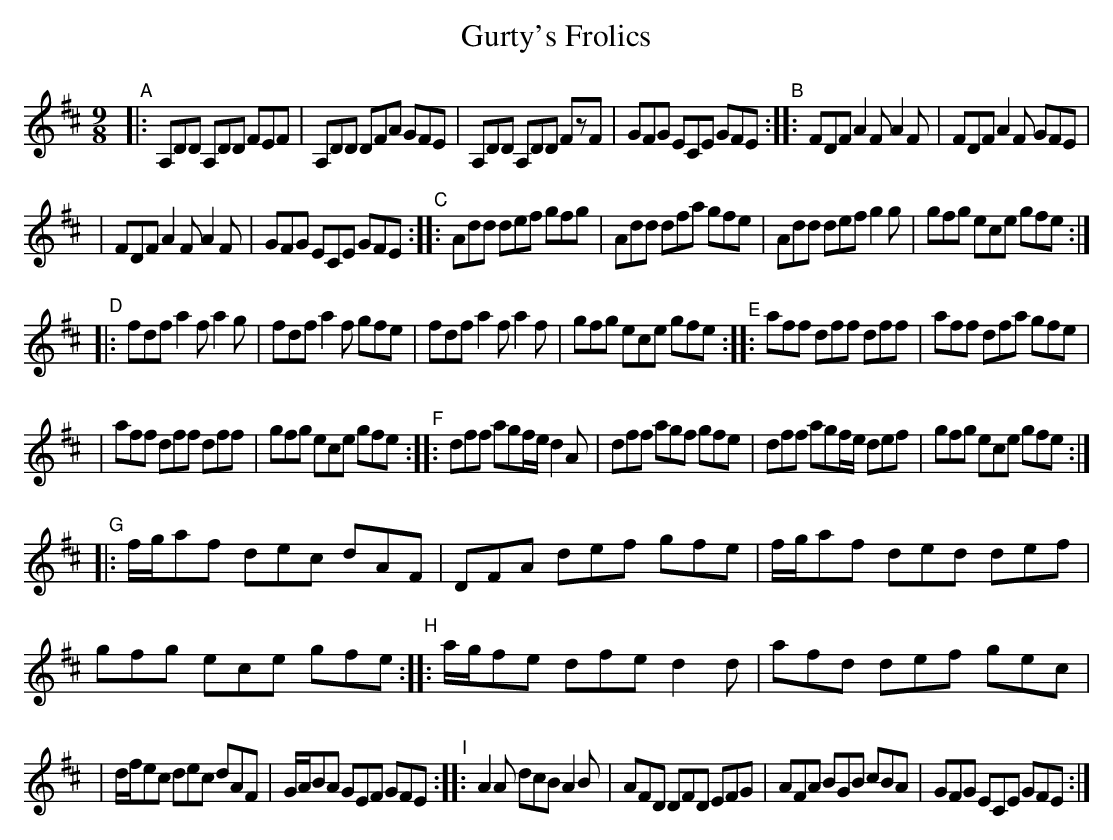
X:1
T: Gurty's Frolics
M: 9/8
L: 1/8
K: D
"^A"|: A,DD A,DD FEF | A,DD DFA GFE | A,DD A,DD FzF | GFG ECE GFE "^B":: FDF A2F A2F | FDF A2F GFE |
| FDF A2F A2F | GFG ECE GFE "^C":: Add def gfg | Add dfa gfe | Add def g2g | gfg ece gfe :|
"^D"|: fdf a2f a2g | fdf a2f gfe | fdf a2f a2f | gfg ece gfe "^E":: aff dff dff | aff dfa gfe |
| aff dff dff | gfg ece gfe "^F":: dff agf/e/ d2A | dff agf gfe | dff agf/e/ def | gfg ece gfe :|
"^G"|: f/g/af dec dAF | DFA def gfe | f/g/af ded def | gfg ece gfe "^H":: a/g/fe dfe d2d | afd def gec |
| d/f/ec dec dAF | G/A/BA GEF GFE "^I":: A2A dcB A2B | AFD DFD EFG | AFA BGB cBA | GFG ECE GFE :|
